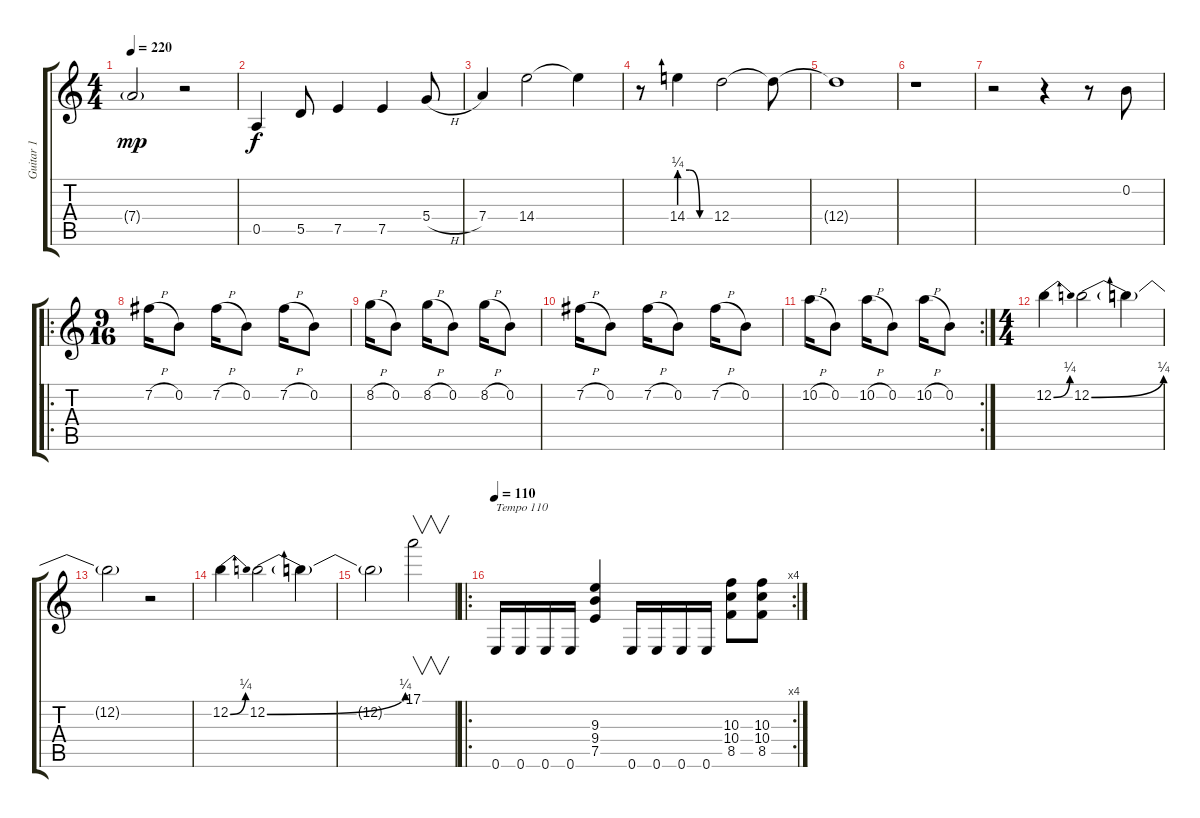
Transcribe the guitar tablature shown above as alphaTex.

\track ("Guitar 1" "Guitar 1") {instrument overdrivenguitar}
\staff {score tabs}
\tuning (E4 B3 G3 D3 A2 E2) {hide}
\ts (4 4)
\tempo 220
\clef g2
\ks c
7.4{g}.2{dy mp} r.2 |
0.5.4{dy f} 5.5.8 7.5.4 7.5.4 5.4{h}.8 |
7.4.4 14.4.2 14.4{t}.4 |
r.8 14.4{be (custom 0 1 20 1 40 0 60 0)}.4 12.4.2 12.4{t}.8 |
12.4{t}.1 |
r.1 |
r.2 r.4 r.8 0.2.8 |
\ro
\ts (9 16)
7.2{h}.16 0.2.8 7.2{h}.16 0.2.8 7.2{h}.16 0.2.8 |
8.2{h}.16 0.2.8 8.2{h}.16 0.2.8 8.2{h}.16 0.2.8 |
7.2{h}.16 0.2.8 7.2{h}.16 0.2.8 7.2{h}.16 0.2.8 |
\rc 2
10.2{h}.16 0.2.8 10.2{h}.16 0.2.8 10.2{h}.16 0.2.8 |
\ts (4 4)
12.2{be (bend 0 0 60 1)}.4 12.2{be (bend 0 0 60 1)}.2 12.2{t}.4 |
12.2{t}.2 r.2 |
12.2{be (bend 0 0 60 1)}.4 12.2{be (bend 0 0 60 1)}.2 12.2{t}.4 |
12.2{t}.2 17.1.2{v} |
\ro
\rc 4
\tempo 110
0.6.16{txt "Tempo 110"} 0.6.16 0.6.16 0.6.16 (9.3 9.4 7.5).4 0.6.16 0.6.16 0.6.16 0.6.16 (10.3 10.4 8.5).8 (10.3 10.4 8.5).8
